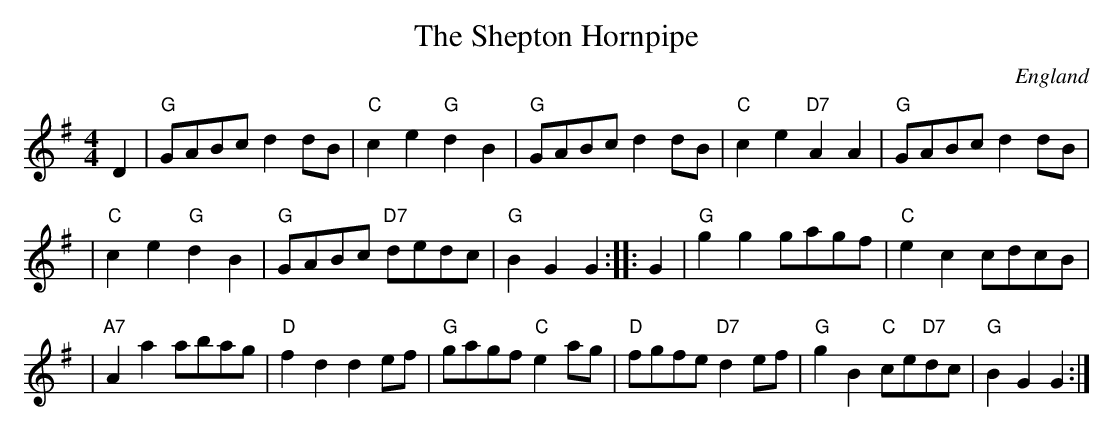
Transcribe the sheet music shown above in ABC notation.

X:1
T: The Shepton Hornpipe
O: England
M: 4/4
L: 1/8
K: G
D2 \
| "G"GABc d2dB | "C"c2e2 "G"d2B2 | "G"GABc d2dB | "C"c2e2  "D7"A2A2 | "G"GABc d2dB |
| "C"c2e2 "G"d2B2 | "G"GABc "D7"dedc | "G"B2G2 G2 :: G2 | "G"g2g2 gagf | "C"e2c2 cdcB |
| "A7"A2a2 abag | "D"f2d2 d2ef | "G"gagf "C"e2ag | "D"fgfe "D7"d2ef | "G"g2B2 "C"ce"D7"dc | "G"B2G2 G2 :|
